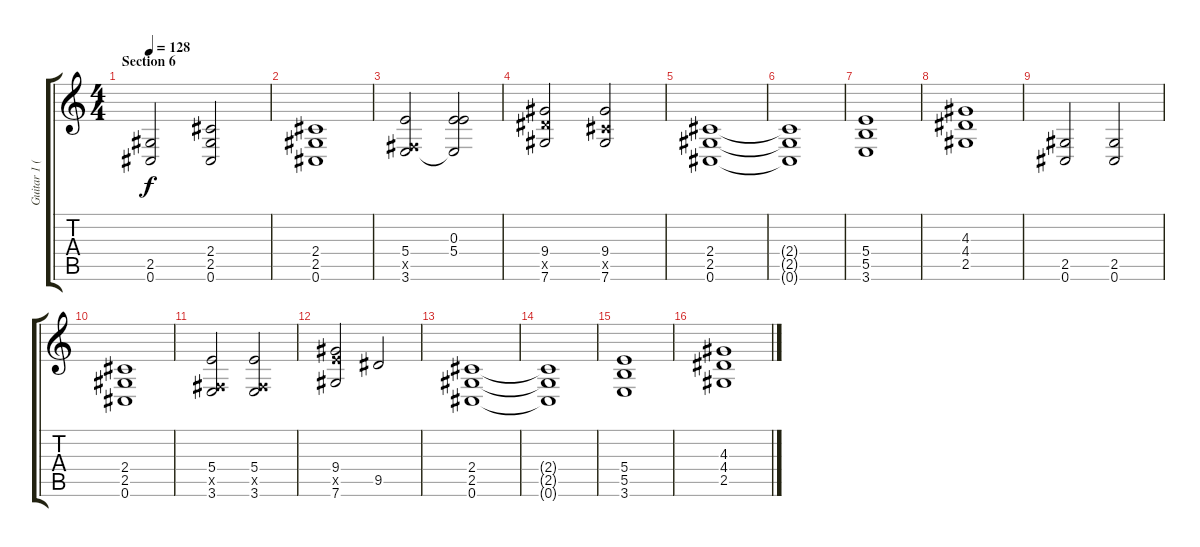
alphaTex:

\track ("Guitar 1 (Distortion)" "Guitar 1 (") {instrument distortionguitar}
\staff {score tabs}
\tuning (Db4 Ab3 E3 B2 Gb2 Db2) {hide}
\ts (4 4)
\section ("" "Section 6")
\tempo 128
\clef g2
\ks c
(2.5 0.6).2{dy f} (2.4 2.5 0.6).2 |
(2.4 2.5 0.6).1 |
(5.4 0.5{x} 3.6).2 (0.3 5.4 3.6{t}).2 |
(9.4 9.5{x} 7.6).2 (9.4 7.5{x} 7.6).2 |
(2.4 2.5 0.6).1 |
(2.4{t} 2.5{t} 0.6{t}).1 |
(5.4 5.5 3.6).1 |
(4.3 4.4 2.5).1 |
(2.5 0.6).2 (2.5 0.6).2 |
(2.4 2.5 0.6).1 |
(5.4 0.5{x} 3.6).2 (5.4 0.5{x} 3.6).2 |
(9.4 10.5{x} 7.6).2 9.5.2 |
(2.4 2.5 0.6).1 |
(2.4{t} 2.5{t} 0.6{t}).1 |
(5.4 5.5 3.6).1 |
(4.3 4.4 2.5).1
